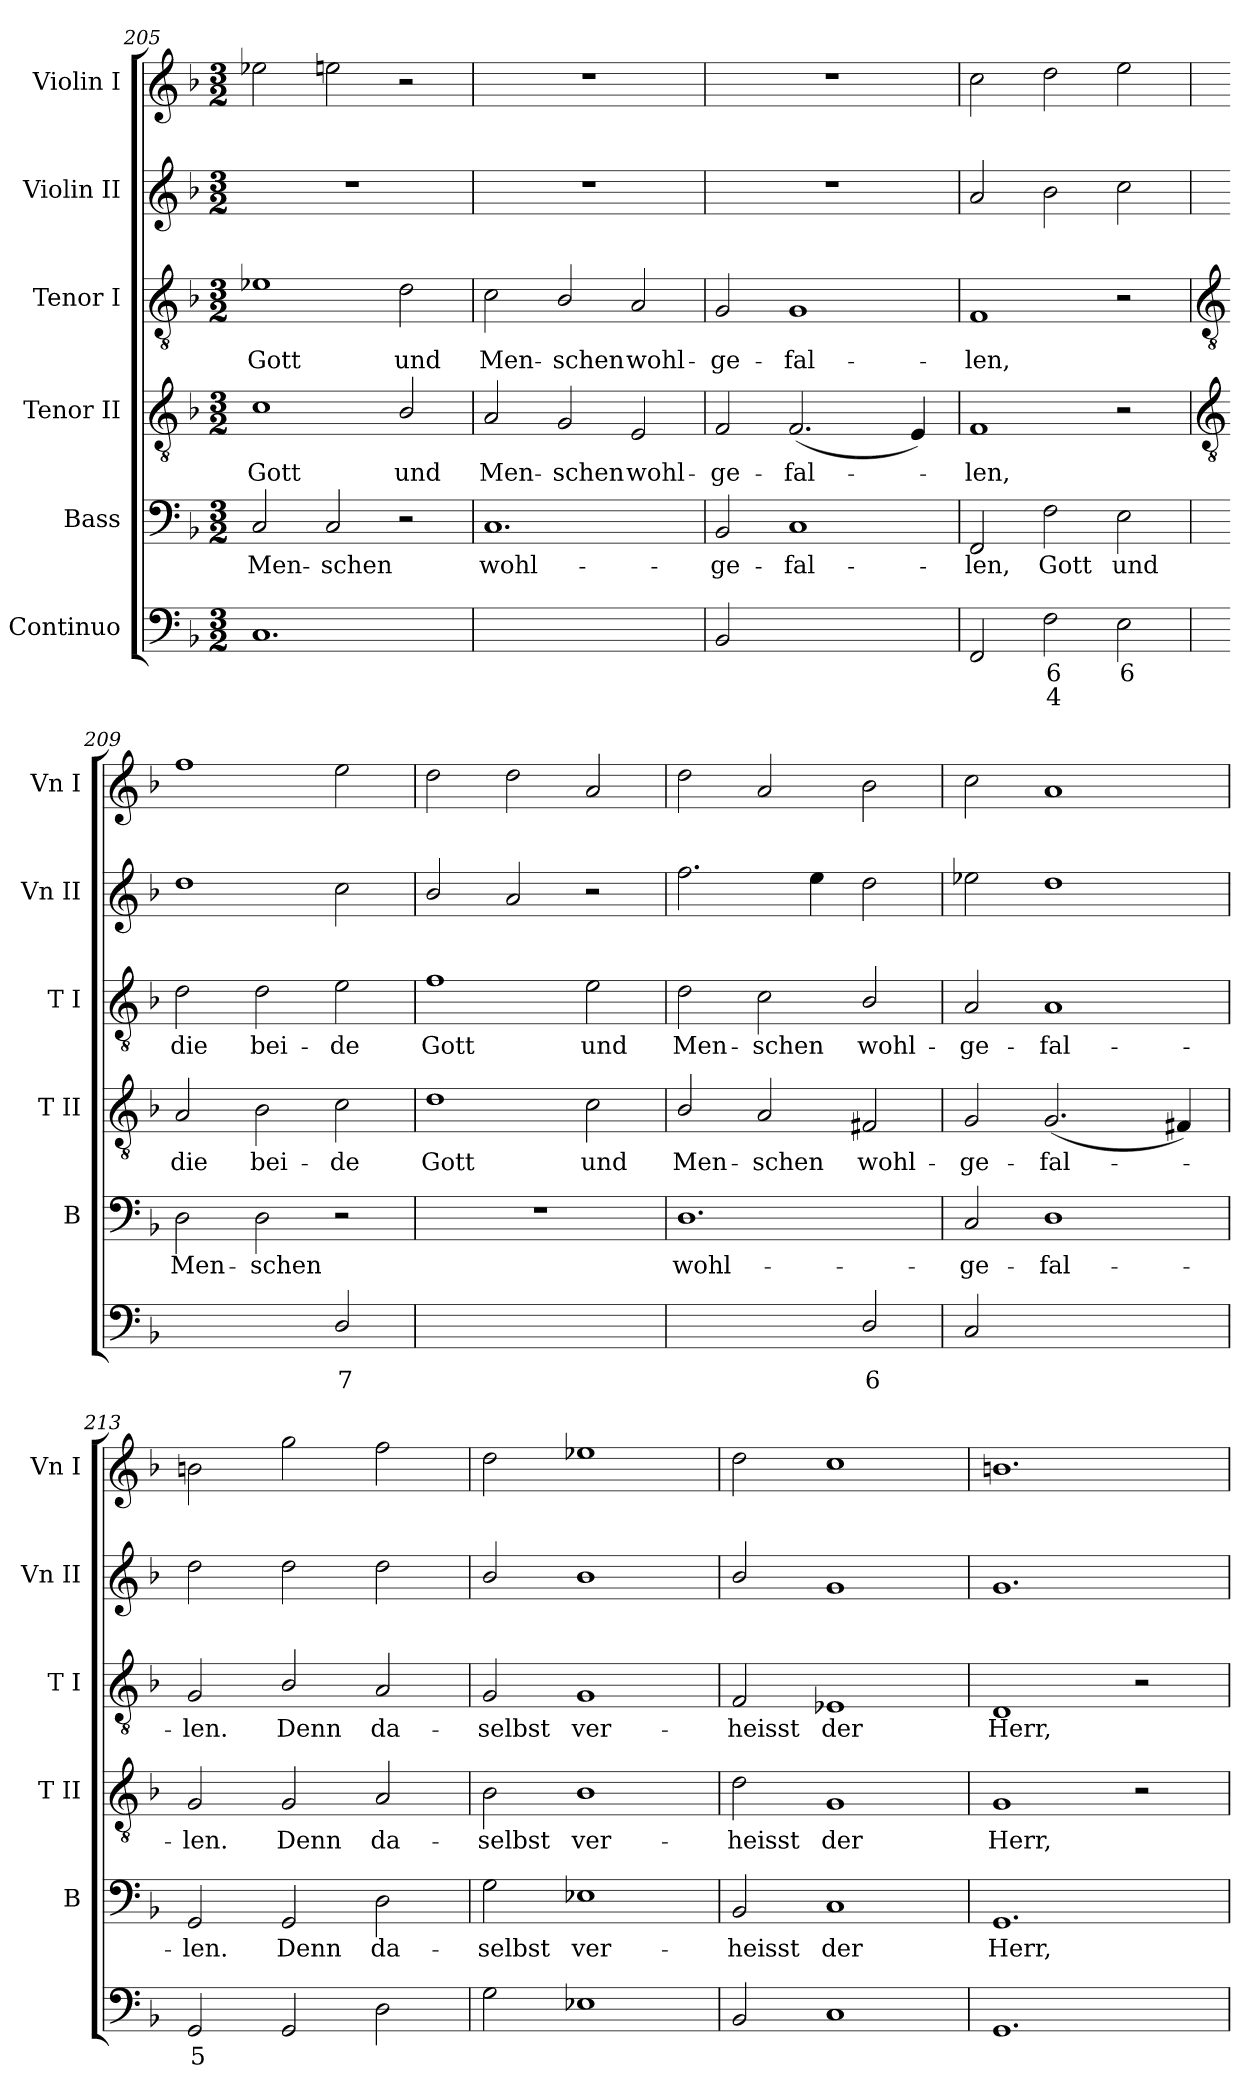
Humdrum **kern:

**kern	**text	**text	**kern	**text	**kern	**text	**kern	**text	**kern	**kern
*part6	*part6	*part6	*part5	*part5	*part4	*part4	*part3	*part3	*part2	*part1
*staff6	*staff6	*staff6	*staff5	*staff5	*staff4	*staff4	*staff3	*staff3	*staff2	*staff1
*I"Continuo	*	*	*I"Bass	*	*I"Tenor II	*	*I"Tenor I	*	*I"Violin II	*I"Violin I
*	*	*	*I'B	*	*I'T II	*	*I'T I	*	*I'Vn II	*I'Vn I
*clefF4	*	*	*clefF4	*	*clefGv2	*	*clefGv2	*	*clefG2	*clefG2
*k[b-]	*	*	*k[b-]	*	*k[b-]	*	*k[b-]	*	*k[b-]	*k[b-]
*F:	*	*	*F:	*	*F:	*	*F:	*	*F:	*F:
*M3/2	*	*	*M3/2	*	*M3/2	*	*M3/2	*	*M3/2	*M3/2
=205	=205	=205	=205	=205	=205	=205	=205	=205	=205	=205
!	!	!	!	!LO:LY:b	!	!LO:LY:b	!	!LO:LY:b	!LO:N:vis=1	!
1.C	.	.	2C	Men-	1c	Gott	1e-X	Gott	1.r	2ee-X
!	!	!	!	!LO:LY:b	!	!	!	!	!	!
.	.	.	2C	-schen	.	.	.	.	.	2een
!	!	!	!	!	!	!LO:LY:b	!	!LO:LY:b	!	!
.	.	.	2r	.	2B-/	und	2d	und	.	2r
=206	=206	=206	=206	=206	=206	=206	=206	=206	=206	=206
!	!LO:LY:b	!	!	!LO:LY:b	!	!LO:LY:b	!	!LO:LY:b	!LO:N:vis=1	!LO:N:vis=1
[2Cyy	6	.	1.C	wohl-	2A	Men-	2c	Men-	1.r	1.r
!	!LO:LY:b	!	!	!	!	!LO:LY:b	!	!LO:LY:b	!	!
2Cyy_	5	.	.	.	2G	-schen	2B-/	-schen	.	.
!	!LO:LY:b	!	!	!	!	!LO:LY:b	!	!LO:LY:b	!	!
2Cyy]	6	.	.	.	2E	wohl-	2A	wohl-	.	.
=207	=207	=207	=207	=207	=207	=207	=207	=207	=207	=207
!	!	!	!	!LO:LY:b	!	!LO:LY:b	!	!LO:LY:b	!LO:N:vis=1	!LO:N:vis=1
2BB-	.	.	2BB-	-ge-	2F	-ge-	2G	-ge-	1.r	1.r
!	!LO:LY:b	!	!	!LO:LY:b	!	!LO:LY:b	!	!LO:LY:b	!	!
[2Cyy	4	.	1C	-fal-	(<2.F	-fal-	1G	-fal-	.	.
!	!LO:LY:b	!	!	!	!	!	!	!	!	!
2Cyy]	3	.	.	.	.	.	.	.	.	.
.	.	.	.	.	4E)	.	.	.	.	.
=208	=208	=208	=208	=208	=208	=208	=208	=208	=208	=208
!	!	!	!	!LO:LY:b	!	!LO:LY:b	!	!LO:LY:b	!	!
2FF	.	.	2FF	-len,	1F	len,	1F	-len,	2a	2cc
!	!LO:LY:b	!LO:LY:b	!	!LO:LY:b	!	!	!	!	!	!
2F	6	4	2F	Gott	.	.	.	.	2b-	2dd
!	!LO:LY:b	!	!	!LO:LY:b	!	!	!	!	!	!
2E	6	.	2E	und	2r	.	2r	.	2cc	2ee
!!LO:LB:g=z
=209	=209	=209	=209	=209	=209	=209	=209	=209	=209	=209
*	*	*	*	*	*clefGv2	*	*clefGv2	*	*	*
!	!LO:LY:b	!	!	!LO:LY:b	!	!LO:LY:b	!	!LO:LY:b	!	!
[2DDyy	5	.	2D	Men-	2A	die	2d	die	1dd	1ff
!	!LO:LY:b	!	!	!LO:LY:b	!	!LO:LY:b	!	!LO:LY:b	!	!
2DDyy]	6	.	2D	-schen	2B-	bei-	2d	bei-	.	.
!	!LO:LY:b	!	!	!	!	!LO:LY:b	!	!LO:LY:b	!	!
2D/	7	.	2r	.	2c	-de	2e	-de	2cc	2ee
=210	=210	=210	=210	=210	=210	=210	=210	=210	=210	=210
!	!LO:LY:b	!	!LO:N:vis=1	!	!	!LO:LY:b	!	!LO:LY:b	!	!
[1DDyy	8	.	1.r	.	1d	Gott	1f	Gott	2b-/	2dd
.	.	.	.	.	.	.	.	.	2a	2dd
!	!LO:LY:b	!	!	!	!	!LO:LY:b	!	!LO:LY:b	!	!
2DDyy]	7	.	.	.	2c	und	2e	und	2r	2a
=211	=211	=211	=211	=211	=211	=211	=211	=211	=211	=211
!	!LO:LY:b	!	!	!LO:LY:b	!	!LO:LY:b	!	!LO:LY:b	!	!
[2DDyy	6	.	1.D	wohl-	2B-/	Men-	2d	Men-	2.ff	2dd
!	!LO:LY:b	!	!	!	!	!LO:LY:b	!	!LO:LY:b	!	!
2DDyy]	5	.	.	.	2A	-schen	2c	-schen	.	2a
.	.	.	.	.	.	.	.	.	4ee	.
!	!LO:LY:b	!	!	!	!	!LO:LY:b	!	!LO:LY:b	!	!
2D/	6	.	.	.	2F#X	wohl-	2B-/	wohl-	2dd	2b-
=212	=212	=212	=212	=212	=212	=212	=212	=212	=212	=212
!	!	!	!	!LO:LY:b	!	!LO:LY:b	!	!LO:LY:b	!	!
2C	.	.	2C	-ge-	2G	-ge-	2A	-ge-	2ee-X	2cc
!	!LO:LY:b	!	!	!LO:LY:b	!	!LO:LY:b	!	!LO:LY:b	!	!
[2DDyy	4	.	1D	-fal-	(<2.G	-fal-	1A	-fal-	1dd	1a
2DDyy]	.	.	.	.	.	.	.	.	.	.
.	.	.	.	.	4F#X)	.	.	.	.	.
=213	=213	=213	=213	=213	=213	=213	=213	=213	=213	=213
!	!LO:LY:b	!	!	!LO:LY:b	!	!LO:LY:b	!	!LO:LY:b	!	!
2GG	5	.	2GG	-len.	2G	len.	2G	-len.	2dd	2bn
!	!	!	!	!LO:LY:b	!	!LO:LY:b	!	!LO:LY:b	!	!
2GG	.	.	2GG	Denn	2G	Denn	2B-/	Denn	2dd	2gg
!	!	!	!	!LO:LY:b	!	!LO:LY:b	!	!LO:LY:b	!	!
2D	.	.	2D	da-	2A	da-	2A	da-	2dd	2ff
=214	=214	=214	=214	=214	=214	=214	=214	=214	=214	=214
!	!	!	!	!LO:LY:b	!	!LO:LY:b	!	!LO:LY:b	!	!
2G	.	.	2G	-selbst	2B-	-selbst	2G	-selbst	2b-/	2dd
!	!	!	!	!LO:LY:b	!	!LO:LY:b	!	!LO:LY:b	!	!
1E-X	.	.	1E-X	ver-	1B-	ver-	1G	ver-	1b-	1ee-X
=215	=215	=215	=215	=215	=215	=215	=215	=215	=215	=215
!	!	!	!	!LO:LY:b	!	!LO:LY:b	!	!LO:LY:b	!	!
2BB-	.	.	2BB-	-heisst	2d	-heisst	2F	-heisst	2b-/	2dd
!	!	!	!	!LO:LY:b	!	!LO:LY:b	!	!LO:LY:b	!	!
1C	.	.	1C	der	1G	der	1E-X	der	1g	1cc
=216	=216	=216	=216	=216	=216	=216	=216	=216	=216	=216
!	!	!	!	!LO:LY:b	!	!LO:LY:b	!	!LO:LY:b	!	!
1.GG	.	.	1.GG	Herr,	1G	Herr,	1D	Herr,	1.g	1.bn
.	.	.	.	.	2r	.	2r	.	.	.
=	=	=	=	=	=	=	=	=	=	=
*-	*-	*-	*-	*-	*-	*-	*-	*-	*-	*-
